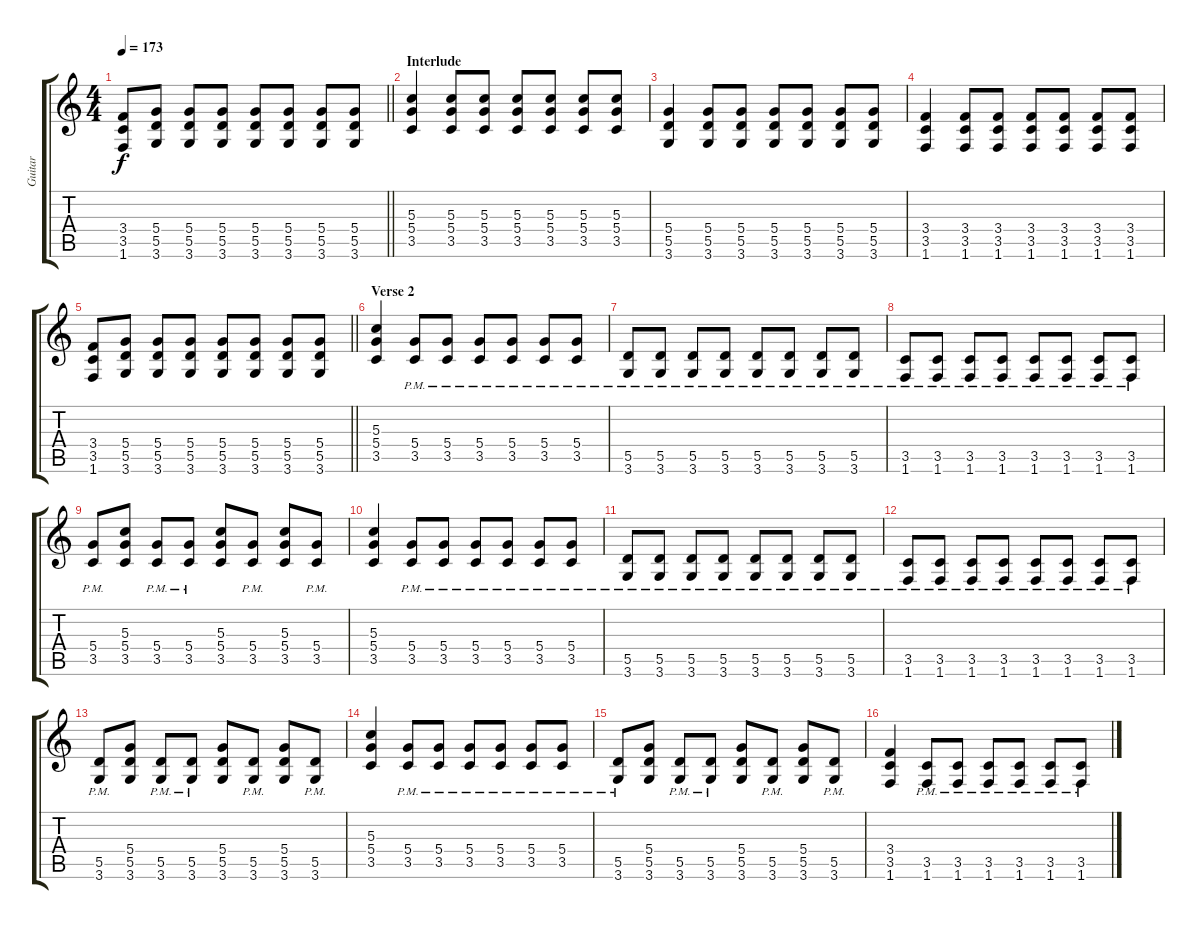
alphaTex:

\track ("Guitar" "Guitar") {instrument distortionguitar}
\staff {score tabs}
\tuning (E4 B3 G3 D3 A2 E2) {hide}
\ts (4 4)
\tempo 173
\clef g2
\barLineRight lightlight
\ks c
(3.4 3.5 1.6).8{dy f} (5.4 5.5 3.6).8 (5.4 5.5 3.6).8 (5.4 5.5 3.6).8 (5.4 5.5 3.6).8 (5.4 5.5 3.6).8 (5.4 5.5 3.6).8 (5.4 5.5 3.6).8 |
\section ("" "Interlude")
(5.3 5.4 3.5).4 (5.3 5.4 3.5).8 (5.3 5.4 3.5).8 (5.3 5.4 3.5).8 (5.3 5.4 3.5).8 (5.3 5.4 3.5).8 (5.3 5.4 3.5).8 |
(5.4 5.5 3.6).4 (5.4 5.5 3.6).8 (5.4 5.5 3.6).8 (5.4 5.5 3.6).8 (5.4 5.5 3.6).8 (5.4 5.5 3.6).8 (5.4 5.5 3.6).8 |
(3.4 3.5 1.6).4 (3.4 3.5 1.6).8 (3.4 3.5 1.6).8 (3.4 3.5 1.6).8 (3.4 3.5 1.6).8 (3.4 3.5 1.6).8 (3.4 3.5 1.6).8 |
\barLineRight lightlight
(3.4 3.5 1.6).8 (5.4 5.5 3.6).8 (5.4 5.5 3.6).8 (5.4 5.5 3.6).8 (5.4 5.5 3.6).8 (5.4 5.5 3.6).8 (5.4 5.5 3.6).8 (5.4 5.5 3.6).8 |
\section ("" "Verse 2")
(5.3 5.4 3.5).4 (5.4{pm} 3.5{pm}).8 (5.4{pm} 3.5{pm}).8 (5.4{pm} 3.5{pm}).8 (5.4{pm} 3.5{pm}).8 (5.4{pm} 3.5{pm}).8 (5.4{pm} 3.5{pm}).8 |
(5.5{pm} 3.6{pm}).8 (5.5{pm} 3.6{pm}).8 (5.5{pm} 3.6{pm}).8 (5.5{pm} 3.6{pm}).8 (5.5{pm} 3.6{pm}).8 (5.5{pm} 3.6{pm}).8 (5.5{pm} 3.6{pm}).8 (5.5{pm} 3.6{pm}).8 |
(3.5{pm} 1.6{pm}).8 (3.5{pm} 1.6{pm}).8 (3.5{pm} 1.6{pm}).8 (3.5{pm} 1.6{pm}).8 (3.5{pm} 1.6{pm}).8 (3.5{pm} 1.6{pm}).8 (3.5{pm} 1.6{pm}).8 (3.5{pm} 1.6{pm}).8 |
(5.4{pm} 3.5{pm}).8 (5.3 5.4 3.5).8 (5.4{pm} 3.5{pm}).8 (5.4{pm} 3.5{pm}).8 (5.3 5.4 3.5).8 (5.4{pm} 3.5{pm}).8 (5.3 5.4 3.5).8 (5.4{pm} 3.5{pm}).8 |
(5.3 5.4 3.5).4 (5.4{pm} 3.5{pm}).8 (5.4{pm} 3.5{pm}).8 (5.4{pm} 3.5{pm}).8 (5.4{pm} 3.5{pm}).8 (5.4{pm} 3.5{pm}).8 (5.4{pm} 3.5{pm}).8 |
(5.5{pm} 3.6{pm}).8 (5.5{pm} 3.6{pm}).8 (5.5{pm} 3.6{pm}).8 (5.5{pm} 3.6{pm}).8 (5.5{pm} 3.6{pm}).8 (5.5{pm} 3.6{pm}).8 (5.5{pm} 3.6{pm}).8 (5.5{pm} 3.6{pm}).8 |
(3.5{pm} 1.6{pm}).8 (3.5{pm} 1.6{pm}).8 (3.5{pm} 1.6{pm}).8 (3.5{pm} 1.6{pm}).8 (3.5{pm} 1.6{pm}).8 (3.5{pm} 1.6{pm}).8 (3.5{pm} 1.6{pm}).8 (3.5{pm} 1.6{pm}).8 |
(5.5{pm} 3.6{pm}).8 (5.4 5.5 3.6).8 (5.5{pm} 3.6{pm}).8 (5.5{pm} 3.6{pm}).8 (5.4 5.5 3.6).8 (5.5{pm} 3.6{pm}).8 (5.4 5.5 3.6).8 (5.5{pm} 3.6{pm}).8 |
(5.3 5.4 3.5).4 (5.4{pm} 3.5{pm}).8 (5.4{pm} 3.5{pm}).8 (5.4{pm} 3.5{pm}).8 (5.4{pm} 3.5{pm}).8 (5.4{pm} 3.5{pm}).8 (5.4{pm} 3.5{pm}).8 |
(5.5{pm} 3.6{pm}).8 (5.4 5.5 3.6).8 (5.5{pm} 3.6{pm}).8 (5.5{pm} 3.6{pm}).8 (5.4 5.5 3.6).8 (5.5{pm} 3.6{pm}).8 (5.4 5.5 3.6).8 (5.5{pm} 3.6{pm}).8 |
(3.4 3.5 1.6).4 (3.5{pm} 1.6{pm}).8 (3.5{pm} 1.6{pm}).8 (3.5{pm} 1.6{pm}).8 (3.5{pm} 1.6{pm}).8 (3.5{pm} 1.6{pm}).8 (3.5{pm} 1.6{pm}).8
